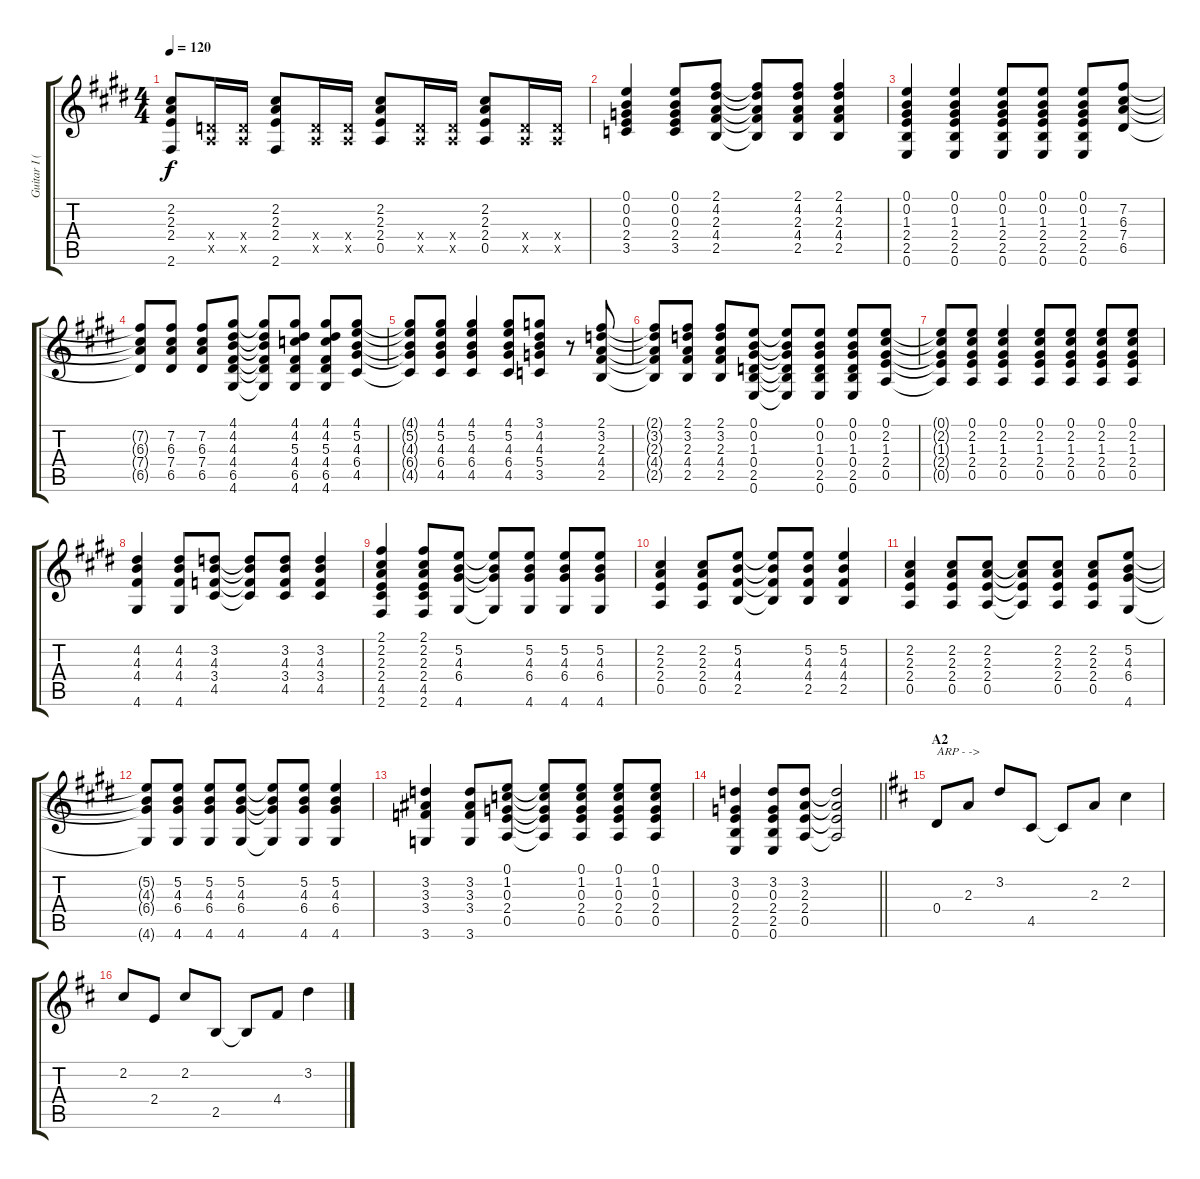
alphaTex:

\track ("Guitar I (Hirasawa Yui)" "Guitar I (") {instrument acousticguitarsteel}
\staff {score tabs}
\tuning (E4 B3 G3 D3 A2 E2) {hide}
\ts (4 4)
\tempo 120
\clef g2
\ks e
(2.2 2.3 2.4 2.6).8{dy f} (0.4{x} 0.5{x}).16 (0.4{x} 0.5{x}).16 (2.2 2.3 2.4 2.6).8 (0.4{x} 0.5{x}).16 (0.4{x} 0.5{x}).16 (2.2 2.3 2.4 0.5).8 (0.4{x} 0.5{x}).16 (0.4{x} 0.5{x}).16 (2.2 2.3 2.4 0.5).8 (0.4{x} 0.5{x}).16 (0.4{x} 0.5{x}).16 |
(0.1 0.2 0.3 2.4 3.5).4 (0.1 0.2 0.3 2.4 3.5).8 (2.1 4.2 2.3 4.4 2.5).8 (2.1{t} 4.2{t} 2.3{t} 4.4{t} 2.5{t}).8 (2.1 4.2 2.3 4.4 2.5).8 (2.1 4.2 2.3 4.4 2.5).4 |
(0.1 0.2 1.3 2.4 2.5 0.6).4 (0.1 0.2 1.3 2.4 2.5 0.6).4 (0.1 0.2 1.3 2.4 2.5 0.6).8 (0.1 0.2 1.3 2.4 2.5 0.6).8 (0.1 0.2 1.3 2.4 2.5 0.6).8 (7.2 6.3 7.4 6.5).8 |
(7.2{t} 6.3{t} 7.4{t} 6.5{t}).8 (7.2 6.3 7.4 6.5).8 (7.2 6.3 7.4 6.5).8 (4.1 4.2 4.3 4.4 6.5 4.6).8 (4.1{t} 4.2{t} 4.3{t} 4.4{t} 6.5{t} 4.6{t}).8 (4.1 4.2 5.3 4.4 6.5 4.6).8 (4.1 4.2 5.3 4.4 6.5 4.6).8 (4.1 5.2 4.3 6.4 4.5).8 |
(4.1{t} 5.2{t} 4.3{t} 6.4{t} 4.5{t}).8 (4.1 5.2 4.3 6.4 4.5).8 (4.1 5.2 4.3 6.4 4.5).4 (4.1 5.2 4.3 6.4 4.5).8 (3.1 4.2 4.3 5.4 3.5).8 r.8 (2.1 3.2 2.3 4.4 2.5).8 |
(2.1{t} 3.2{t} 2.3{t} 4.4{t} 2.5{t}).8 (2.1 3.2 2.3 4.4 2.5).8 (2.1 3.2 2.3 4.4 2.5).8 (0.1 0.2 1.3 0.4 2.5 0.6).8 (0.1{t} 0.2{t} 1.3{t} 0.4{t} 2.5{t} 0.6{t}).8 (0.1 0.2 1.3 0.4 2.5 0.6).8 (0.1 0.2 1.3 0.4 2.5 0.6).8 (0.1 2.2 1.3 2.4 0.5).8 |
(0.1{t} 2.2{t} 1.3{t} 2.4{t} 0.5{t}).8 (0.1 2.2 1.3 2.4 0.5).8 (0.1 2.2 1.3 2.4 0.5).4 (0.1 2.2 1.3 2.4 0.5).8 (0.1 2.2 1.3 2.4 0.5).8 (0.1 2.2 1.3 2.4 0.5).8 (0.1 2.2 1.3 2.4 0.5).8 |
(4.2 4.3 4.4 4.6).4 (4.2 4.3 4.4 4.6).8 (3.2 4.3 3.4 4.5).8 (3.2{t} 4.3{t} 3.4{t} 4.5{t}).8 (3.2 4.3 3.4 4.5).8 (3.2 4.3 3.4 4.5).4 |
(2.1 2.2 2.3 2.4 4.5 2.6).4 (2.1 2.2 2.3 2.4 4.5 2.6).8 (5.2 4.3 6.4 4.6).8 (5.2{t} 4.3{t} 6.4{t} 4.6{t}).8 (5.2 4.3 6.4 4.6).8 (5.2 4.3 6.4 4.6).8 (5.2 4.3 6.4 4.6).8 |
(2.2 2.3 2.4 0.5).4 (2.2 2.3 2.4 0.5).8 (5.2 4.3 4.4 2.5).8 (5.2{t} 4.3{t} 4.4{t} 2.5{t}).8 (5.2 4.3 4.4 2.5).8 (5.2 4.3 4.4 2.5).4 |
(2.2 2.3 2.4 0.5).4 (2.2 2.3 2.4 0.5).8 (2.2 2.3 2.4 0.5).8 (2.2{t} 2.3{t} 2.4{t} 0.5{t}).8 (2.2 2.3 2.4 0.5).8 (2.2 2.3 2.4 0.5).8 (5.2 4.3 6.4 4.6).8 |
(5.2{t} 4.3{t} 6.4{t} 4.6{t}).8 (5.2 4.3 6.4 4.6).8 (5.2 4.3 6.4 4.6).8 (5.2 4.3 6.4 4.6).8 (5.2{t} 4.3{t} 6.4{t} 4.6{t}).8 (5.2 4.3 6.4 4.6).8 (5.2 4.3 6.4 4.6).4 |
(3.2 3.3 3.4 3.6).4 (3.2 3.3 3.4 3.6).8 (0.1 1.2 0.3 2.4 0.5).8 (0.1{t} 1.2{t} 0.3{t} 2.4{t} 0.5{t}).8 (0.1 1.2 0.3 2.4 0.5).8 (0.1 1.2 0.3 2.4 0.5).8 (0.1 1.2 0.3 2.4 0.5).8 |
\barLineRight lightlight
(3.2 0.3 2.4 2.5 0.6).4 (3.2 0.3 2.4 2.5 0.6).8 (3.2 2.3 2.4 0.5).8 (3.2{t} 2.3{t} 2.4{t} 0.5{t}).2 |
\section ("" "A2")
\ks d
0.4.8{txt "ARP - ->"} 2.3.8 3.2.8 4.5.8 4.5{t}.8 2.3.8 2.2.4 |
2.2.8 2.4.8 2.2.8 2.5.8 2.5{t}.8 4.4.8 3.2.4
